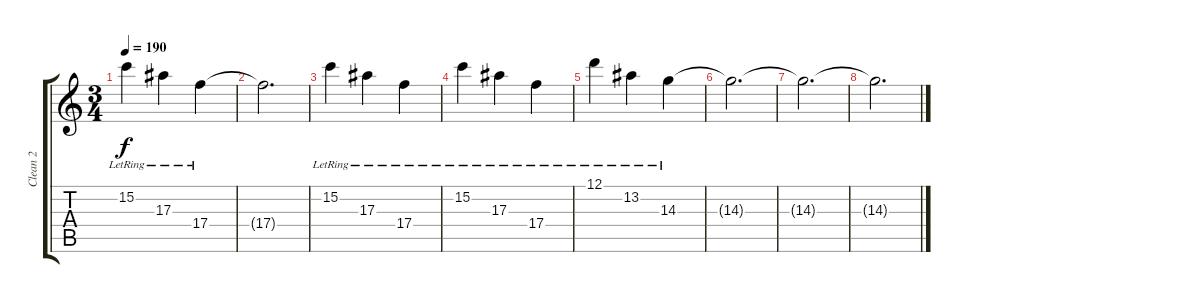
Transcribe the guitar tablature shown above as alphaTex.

\track ("Clean 2" "Clean 2") {instrument electricguitarclean}
\staff {score tabs}
\tuning (D4 A3 F3 C3 G2 C2) {hide}
\ts (3 4)
\tempo 190
\clef g2
\ks c
15.2{lr}.4{dy f} 17.3{lr}.4 17.4{lr}.4 |
17.4{t}.2{d} |
15.2{lr}.4 17.3{lr}.4 17.4{lr}.4 |
15.2{lr}.4 17.3{lr}.4 17.4{lr}.4 |
12.1{lr}.4 13.2{lr}.4 14.3{lr}.4 |
14.3{t}.2{d} |
14.3{t}.2{d} |
14.3{t}.2{d}
